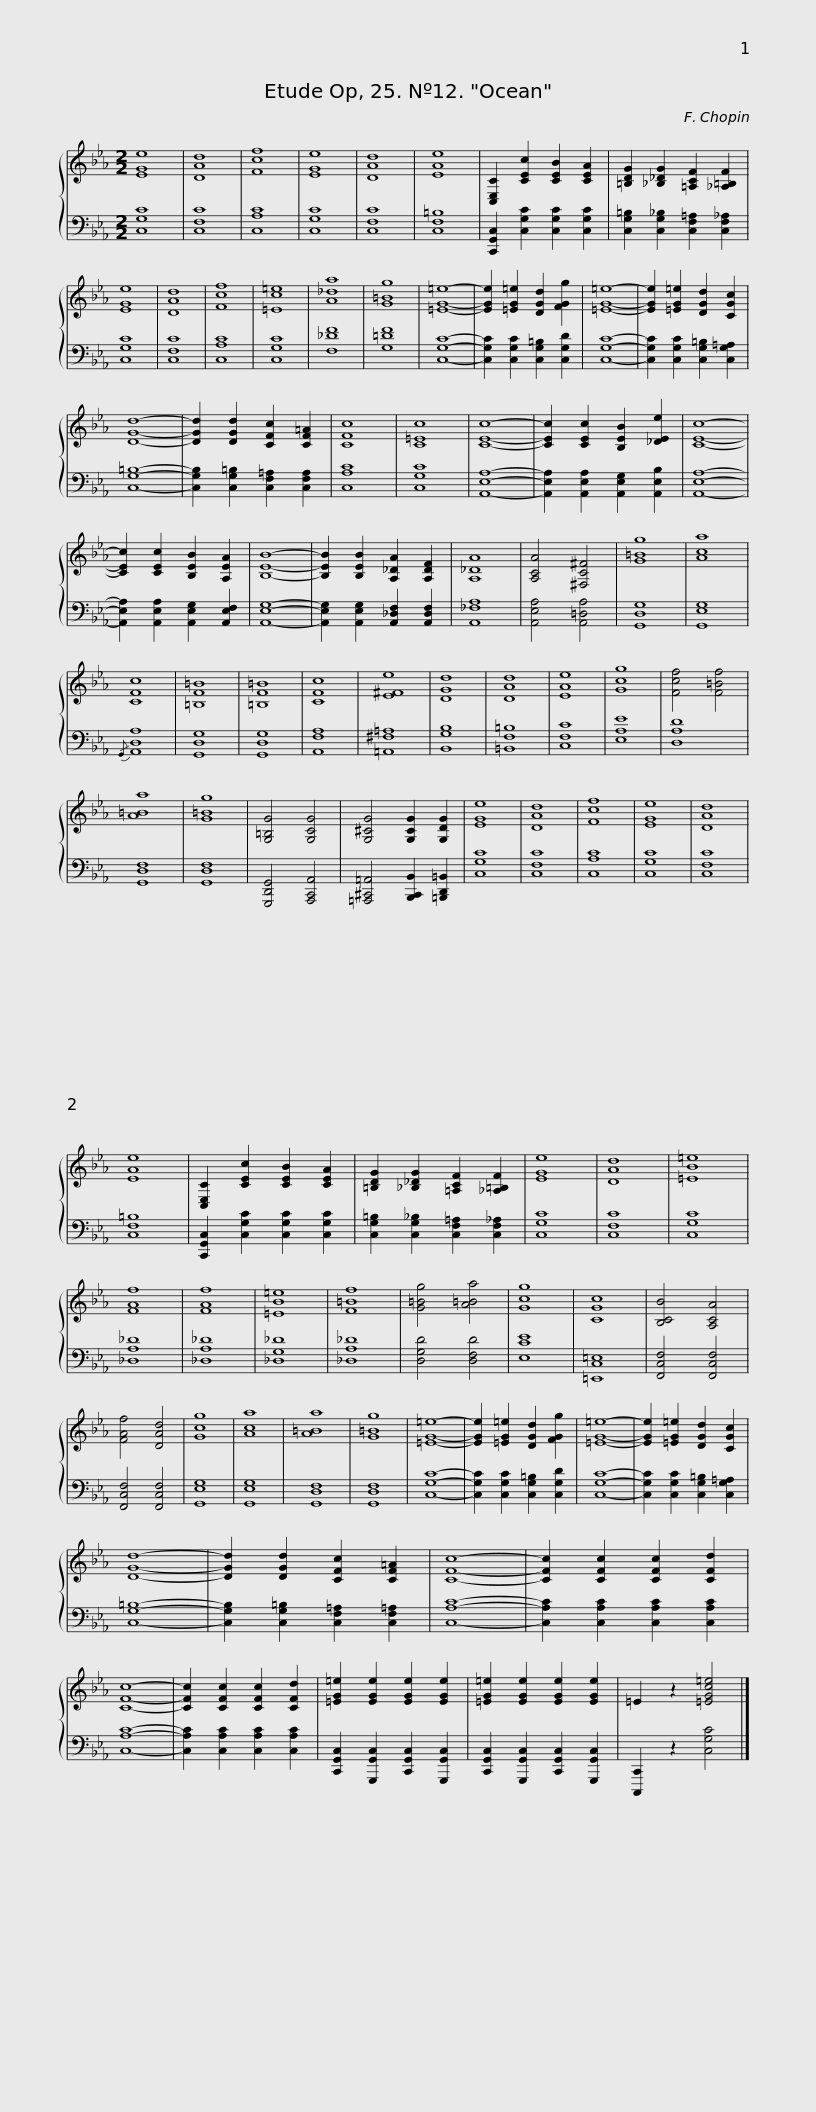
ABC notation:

X:1
%%score { 1 | 2 }
L:1/8
M:2/2
I:linebreak $
K:Eb
V:1 treble
V:2 bass
V:1
 [EGe]8 | [DAd]8 | [Fcf]8 | [EGe]8 | [DAd]8 | %5
 [EAe]8 | [C,E,C]2 [CEc]2 [CEB]2 [CEA]2 | [=B,DG]2 [_B,_DG]2 [=A,CF]2 [_A,=B,F]2 | [EGe]8 | [DAd]8 |$ %10
 [Fcf]8 | [=Ec=e]8 | [A_da]8 | [G=Bg]8 | [=EG=e]8- | %15
 [EGe]2 [=EG=e]2 [DGd]2 [FGg]2 | [=EG=e]8- | [EGe]2 [=EG=e]2 [DGd]2 [CGc]2 | [DGd]8- | [DGd]2 [DGd]2 [CFc]2 [CF=A]2 |$ %20
 [CFc]8 | [C=Ec]8 | [CEc]8- | [CEc]2 [CEc]2 [B,EB]2 [_DEe]2 | [CEc]8- | %25
 [CEc]2 [CEc]2 [B,EB]2 [A,EA]2 | [B,EB]8- | [B,EB]2 [B,EB]2 [A,_DA]2 [A,DF]2 | [A,_DA]8 |$ [A,CA]4 [^F,C^F]4 | %30
 [G=Bg]8 | [Aca]8 | [CFc]8 | [=B,F=B]8 | [=B,F=B]8 | %35
 [CFc]8 | [E^Fe]8 | [DGd]8 | [DAd]8 | [EAe]8 | %40
 [Gcg]8 | [Fcf]4 [F=Bf]4 |$ [A=Ba]8 | [G=Bg]8 | [G,=B,G]4 [G,CG]4 | %45
 [G,^CG]4 [G,CG]2 [G,DG]2 | [EGe]8 | [DAd]8 | [Fcf]8 | [EGe]8 | %50
 [DAd]8 | [EAe]8 | [C,E,C]2 [CEc]2 [CEB]2 [CEA]2 |$ [=B,DG]2 [_B,_DG]2 [=A,CF]2 [_A,=B,F]2 | [EGe]8 | %55
 [DAd]8 | [=EB=e]8 | [FAf]8 | [FAf]8 | [=EB=e]8 | %60
 [F=Bf]8 | [G=Bg]4 [A=Ba]4 | [Gcg]8 | [CGc]8 |$ [B,CB]4 [A,CA]4 | %65
 [FAf]4 [DAd]4 | [Gcg]8 | [Aca]8 | [A=Ba]8 | [G=Bg]8 | %70
 [=EG=e]8- | [EGe]2 [=EG=e]2 [DGd]2 [FGg]2 | [=EG=e]8- | [EGe]2 [=EG=e]2 [DGd]2 [CGc]2 |$ [DGd]8- | %75
 [DGd]2 [DGd]2 [CFc]2 [CF=A]2 | [CFc]8- | [CFc]2 [CFc]2 [CFc]2 [CFd]2 | [CFc]8- | [CFc]2 [CFc]2 [CFc]2 [CFd]2 | %80
 [=EG=e]2 [EGe]2 [EGe]2 [EGe]2 | [=EG=e]2 [EGe]2 [EGe]2 [EGe]2 |$ =E2 z2 [=EGc=e]4 |] %83
V:2
 [C,G,C]8 | [C,F,C]8 | [C,A,C]8 | [C,G,C]8 | [C,F,C]8 | %5
 [C,F,=B,]8 | [C,,G,,C,]2 [C,G,C]2 [C,G,C]2 [C,G,C]2 | [C,G,=B,]2 [C,G,_B,]2 [C,F,=A,]2 [C,F,_A,]2 | [C,G,C]8 | [C,F,C]8 |$ %10
 [C,A,C]8 | [C,G,C]8 | [F,_DF]8 | [G,=DF]8 | [C,G,C]8- | %15
 [C,G,C]2 [C,G,C]2 [C,G,=B,]2 [C,G,D]2 | [C,G,C]8- | [C,G,C]2 [C,G,C]2 [C,G,=B,]2 [C,G,=A,]2 | [C,G,=B,]8- | [C,G,B,]2 [C,G,=B,]2 [C,F,=A,]2 [C,F,A,]2 |$ %20
 [C,A,C]8 | [C,G,C]8 | [A,,E,A,]8- | [A,,E,A,]2 [A,,E,A,]2 [A,,E,G,]2 [A,,E,B,]2 | [A,,E,A,]8- | %25
 [A,,E,A,]2 [A,,E,A,]2 [A,,E,G,]2 [A,,E,F,]2 | [A,,E,G,]8- | [A,,E,G,]2 [A,,E,G,]2 [A,,_D,F,]2 [A,,D,F,]2 | [A,,_F,A,]8 |$ [A,,E,A,]4 [A,,=D,A,]4 | %30
 [G,,D,G,]8 | [G,,E,G,]8 |{/G,,} [A,,D,A,]8 | [G,,D,G,]8 | [G,,D,G,]8 | %35
 [A,,F,A,]8 | [=A,,^F,=A,]8 | [B,,G,B,]8 | [=B,,F,=B,]8 | [C,F,C]8 | %40
 [E,A,E]8 | [D,A,D]8 |$ [G,,D,F,]8 | [G,,D,F,]8 | [G,,,D,,G,,]4 [A,,,C,,A,,]4 | %45
 [=A,,,^C,,=A,,]4 [B,,,C,,B,,]2 [=B,,,D,,=B,,]2 | [C,G,C]8 | [C,F,C]8 | [C,A,C]8 | [C,G,C]8 | %50
 [C,F,C]8 | [C,F,=B,]8 | [C,,G,,C,]2 [C,G,C]2 [C,G,C]2 [C,G,C]2 |$ [C,G,=B,]2 [C,G,_B,]2 [C,F,=A,]2 [C,F,_A,]2 | [C,G,C]8 | %55
 [C,F,C]8 | [C,G,C]8 | [_D,A,_D]8 | [_D,A,_D]8 | [_D,G,_D]8 | %60
 [_D,A,_D]8 | [D,G,D]4 [D,F,D]4 | [E,CE]8 | [=E,,C,=E,]8 |$ [F,,C,F,]4 [F,,C,F,]4 | %65
 [F,,C,F,]4 [F,,C,F,]4 | [G,,E,G,]8 | [G,,E,G,]8 | [G,,D,F,]8 | [G,,D,F,]8 | %70
 [C,G,C]8- | [C,G,C]2 [C,G,C]2 [C,G,=B,]2 [C,G,D]2 | [C,G,C]8- | [C,G,C]2 [C,G,C]2 [C,G,=B,]2 [C,G,=A,]2 |$ [C,G,=B,]8- | %75
 [C,G,B,]2 [C,G,=B,]2 [C,F,=A,]2 [C,F,=A,]2 | [C,A,C]8- | [C,A,C]2 [C,A,C]2 [C,A,C]2 [C,A,C]2 | [C,A,C]8- | [C,A,C]2 [C,A,C]2 [C,A,C]2 [C,A,C]2 | %80
 [C,,G,,C,]2 [G,,,G,,C,]2 [C,,G,,C,]2 [G,,,G,,C,]2 | [C,,G,,C,]2 [G,,,G,,C,]2 [C,,G,,C,]2 [G,,,G,,C,]2 |$ [C,,,C,,]2 z2 [C,G,C]4 |] %83
